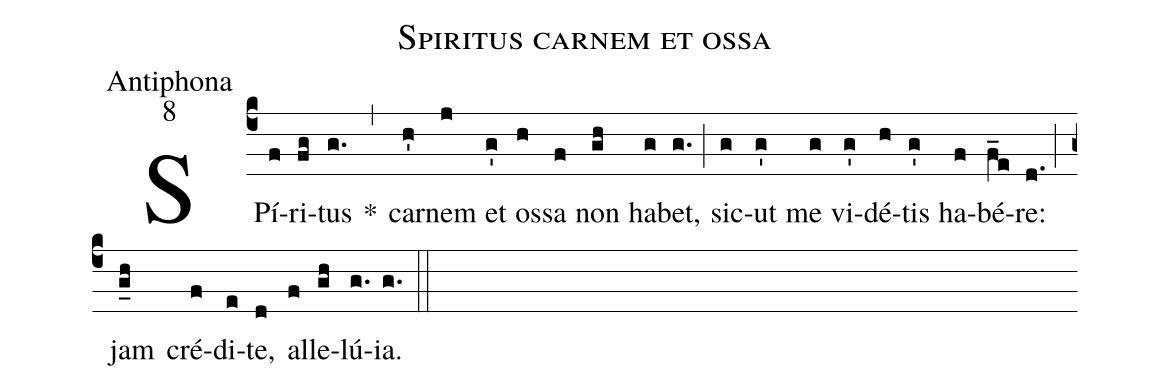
name:Spiritus carnem et ossa;
office-part:Antiphona;
mode:8;
%%
(c4) SPí(f)ri(fg)tus(g.) *(,) car(h')nem(j) et(g') os(h)sa(f) non(gh) ha(g)bet,(g.) (;) sic(g)ut(g') me(g) vi(g')dé(h)tis(g') ha(f)bé(f_e)re:(d.) (;) jam(g_h) cré(f)di(e)te,(d) al(f)le(gh)lú(g.)ia.(g.) (::)
